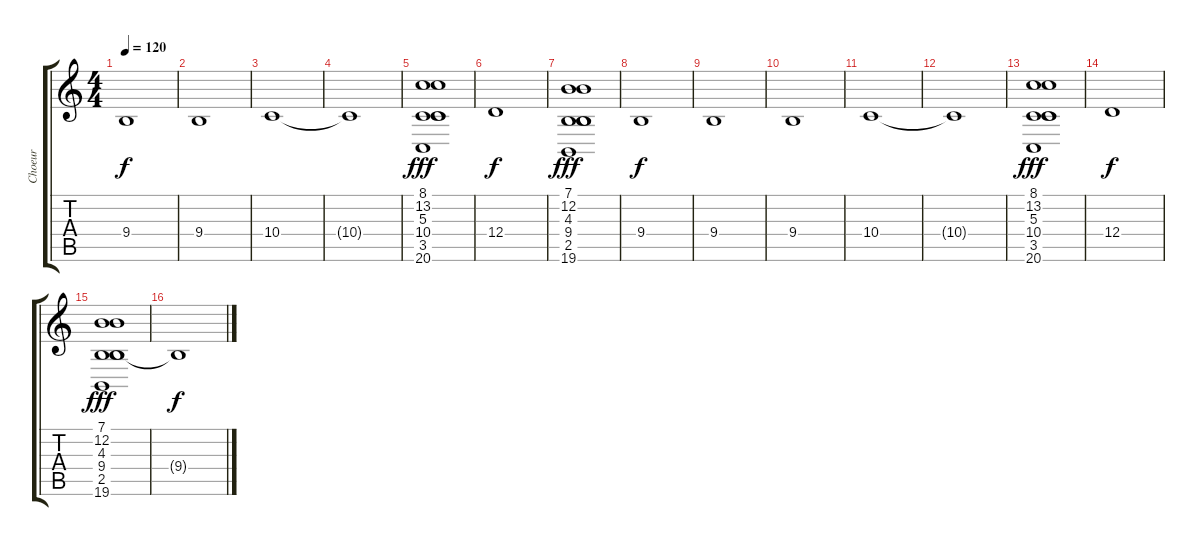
\track ("Choeur" "Choeur") {instrument choiraahs}
\staff {score tabs}
\tuning (E4 B3 G3 D3 A2 E2) {hide}
\ts (4 4)
\tempo 120
\clef g2
\ks c
9.4.1{dy f} |
9.4.1 |
10.4.1 |
10.4{t}.1 |
(8.1 13.2 5.3 10.4 3.5 20.6).1{dy fff} |
12.4.1{dy f} |
(7.1 12.2 4.3 9.4 2.5 19.6).1{dy fff} |
9.4.1{dy f} |
9.4.1 |
9.4.1 |
10.4.1 |
10.4{t}.1 |
(8.1 13.2 5.3 10.4 3.5 20.6).1{dy fff} |
12.4.1{dy f} |
(7.1 12.2 4.3 9.4 2.5 19.6).1{dy fff} |
9.4{t}.1{dy f}
